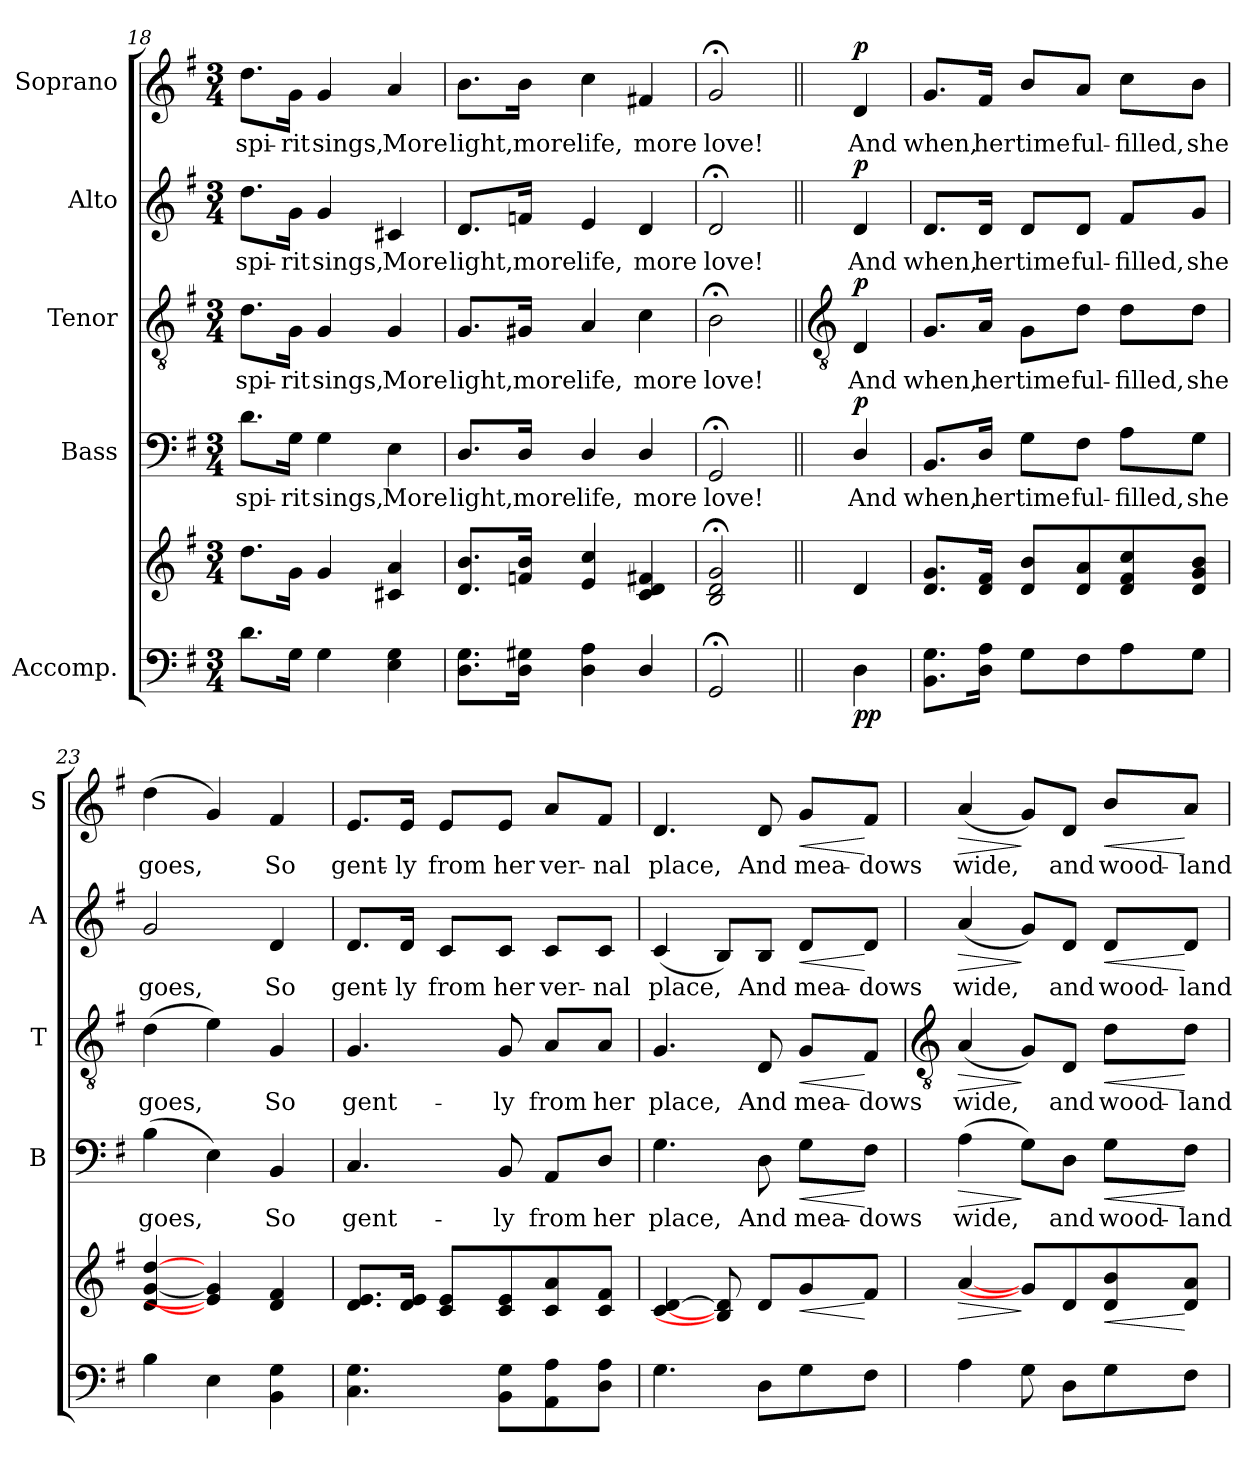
**kern	**kern	**dynam	**kern	**text	**dynam	**kern	**text	**dynam	**kern	**text	**dynam	**kern	**text	**dynam
*part5	*part5	*part5	*part4	*part4	*part4	*part3	*part3	*part3	*part2	*part2	*part2	*part1	*part1	*part1
*staff6	*staff5	*staff5/6	*staff4	*staff4	*staff4	*staff3	*staff3	*staff3	*staff2	*staff2	*staff2	*staff1	*staff1	*staff1
*I"Accomp.	*	*	*I"Bass	*	*	*I"Tenor	*	*	*I"Alto	*	*	*I"Soprano	*	*
*	*	*	*I'B	*	*	*I'T	*	*	*I'A	*	*	*I'S	*	*
*clefF4	*clefG2	*	*clefF4	*	*	*clefGv2	*	*	*clefG2	*	*	*clefG2	*	*
*k[f#]	*k[f#]	*	*k[f#]	*	*	*k[f#]	*	*	*k[f#]	*	*	*k[f#]	*	*
*G:	*G:	*	*G:	*	*	*G:	*	*	*G:	*	*	*G:	*	*
*M3/4	*M3/4	*	*M3/4	*	*	*M3/4	*	*	*M3/4	*	*	*M3/4	*	*
=18	=18	=18	=18	=18	=18	=18	=18	=18	=18	=18	=18	=18	=18	=18
!	!	!	!	!LO:LY:b	!	!	!LO:LY:b	!	!	!LO:LY:b	!	!	!LO:LY:b	!
8.dL	8.ddL	.	8.d\L	spi-	.	8.d\L	spi-	.	8.dd\L	spi-	.	8.dd\L	spi-	.
!	!	!	!	!LO:LY:b	!	!	!LO:LY:b	!	!	!LO:LY:b	!	!	!LO:LY:b	!
16GJ	16gJ	.	16G\Jk	-rit	.	16G\Jk	-rit	.	16g\Jk	-rit	.	16g\Jk	-rit	.
!	!	!	!	!LO:LY:b	!	!	!LO:LY:b	!	!	!LO:LY:b	!	!	!LO:LY:b	!
4G	4g	.	4G	sings,	.	4G	sings,	.	4g	sings,	.	4g	sings,	.
!	!	!	!	!LO:LY:b	!	!	!LO:LY:b	!	!	!LO:LY:b	!	!	!LO:LY:b	!
4E 4G	4c#X 4a	.	4E	More	.	4G	More	.	4c#X	More	.	4a	More	.
=19	=19	=19	=19	=19	=19	=19	=19	=19	=19	=19	=19	=19	=19	=19
!	!	!	!	!LO:LY:b	!	!	!LO:LY:b	!	!	!LO:LY:b	!	!	!LO:LY:b	!
8.D\ 8.G\L	8.d 8.bL	.	8.D/L	light,	.	8.G/L	light,	.	8.d/L	light,	.	8.b\L	light,	.
!	!	!	!	!LO:LY:b	!	!	!LO:LY:b	!	!	!LO:LY:b	!	!	!LO:LY:b	!
16D\ 16G#X\J	16fn 16bJ	.	16D/Jk	more	.	16G#X/Jk	more	.	16fn/Jk	more	.	16b\Jk	more	.
!	!	!	!	!LO:LY:b	!	!	!LO:LY:b	!	!	!LO:LY:b	!	!	!LO:LY:b	!
4D\ 4A\	4e 4cc	.	4D/	life,	.	4A	life,	.	4e	life,	.	4cc	life,	.
!	!	!	!	!LO:LY:b	!	!	!LO:LY:b	!	!	!LO:LY:b	!	!	!LO:LY:b	!
4D/	4c 4d 4f#X	.	4D/	more	.	4c	more	.	4d	more	.	4f#X	more	.
=20	=20	=20	=20	=20	=20	=20	=20	=20	=20	=20	=20	=20	=20	=20
!	!	!	!	!LO:LY:b	!	!	!LO:LY:b	!	!	!LO:LY:b	!	!	!LO:LY:b	!
2GG;<	2B;< 2d;< 2g;<	.	2GG;<	love!	.	2B;<	love!	.	2d;<	love!	.	2g;<	love!	.
!!LO:LB:g=z
=21||	=21||	=21||	=21||	=21||	=21||	=21||	=21||	=21||	=21||	=21||	=21||	=21||	=21||	=21||
*	*	*	*	*	*	*clefGv2	*	*	*	*	*	*	*	*
!	!	!LO:DY:b=2	!	!LO:LY:b	!	!	!LO:LY:b	!	!	!LO:LY:b	!	!	!LO:LY:b	!
!	!	!LO:DY:n=1:b	!	!	!LO:DY:b	!	!	!LO:DY:b	!	!	!LO:DY:b	!	!	!LO:DY:b
4D\	4d/	p p	4D/	And	p	4D/	And	p	4d	And	p	4d/	And	p
=22	=22	=22	=22	=22	=22	=22	=22	=22	=22	=22	=22	=22	=22	=22
!	!	!	!	!LO:LY:b	!	!	!LO:LY:b	!	!	!LO:LY:b	!	!	!LO:LY:b	!
8.BB 8.GL	8.d 8.gL	.	8.BB/L	when,	.	8.G/L	when,	.	8.d/L	when,	.	8.g/L	when,	.
!	!	!	!	!LO:LY:b	!	!	!LO:LY:b	!	!	!LO:LY:b	!	!	!LO:LY:b	!
16D 16AJ	16d 16f#J	.	16D/Jk	her	.	16A/Jk	her	.	16d/Jk	her	.	16f#/Jk	her	.
!	!	!	!	!LO:LY:b	!	!	!LO:LY:b	!	!	!LO:LY:b	!	!	!LO:LY:b	!
8GL	8d 8bL	.	8G\L	time	.	8G\L	time	.	8d/L	time	.	8b/L	time	.
!	!	!	!	!LO:LY:b	!	!	!LO:LY:b	!	!	!LO:LY:b	!	!	!LO:LY:b	!
8F#	8d 8a	.	8F#\J	ful-	.	8d\J	ful-	.	8d/J	ful-	.	8a/J	ful-	.
!	!	!	!	!LO:LY:b	!	!	!LO:LY:b	!	!	!LO:LY:b	!	!	!LO:LY:b	!
8A	8d 8f# 8cc	.	8A\L	-filled,	.	8d\L	-filled,	.	8f#/L	-filled,	.	8cc\L	-filled,	.
!	!	!	!	!LO:LY:b	!	!	!LO:LY:b	!	!	!LO:LY:b	!	!	!LO:LY:b	!
8GJ	8d 8g 8bJ	.	8G\J	she	.	8d\J	she	.	8g/J	she	.	8b\J	she	.
=23	=23	=23	=23	=23	=23	=23	=23	=23	=23	=23	=23	=23	=23	=23
!	!	!	!	!LO:LY:b	!	!	!LO:LY:b	!	!	!LO:LY:b	!	!	!LO:LY:b	!
4B	[4d [4g [4dd	.	(>4B	goes,	.	(>4d	goes,	.	2g	goes,	.	(<4dd	goes,	.
4E	4e] 4g]	.	4E)	.	.	4e)	.	.	.	.	.	4g)	.	.
!	!	!	!	!LO:LY:b	!	!	!LO:LY:b	!	!	!LO:LY:b	!	!	!LO:LY:b	!
4BB\ 4G\	4d 4f#	.	4BB/	So	.	4G/	So	.	4d	So	.	4f#	So	.
=24	=24	=24	=24	=24	=24	=24	=24	=24	=24	=24	=24	=24	=24	=24
!	!	!	!	!LO:LY:b	!	!	!LO:LY:b	!	!	!LO:LY:b	!	!	!LO:LY:b	!
4.C\ 4.G\	8.d 8.eL	.	4.C/	gent-	.	4.G/	gent-	.	8.d/L	gent-	.	8.e/L	gent-	.
!	!	!	!	!	!	!	!	!	!	!LO:LY:b	!	!	!LO:LY:b	!
.	16d 16eJ	.	.	.	.	.	.	.	16d/Jk	-ly	.	16e/Jk	-ly	.
!	!	!	!	!	!	!	!	!	!	!LO:LY:b	!	!	!LO:LY:b	!
.	8c 8eL	.	.	.	.	.	.	.	8c/L	from	.	8e/L	from	.
!	!	!	!	!LO:LY:b	!	!	!LO:LY:b	!	!	!LO:LY:b	!	!	!LO:LY:b	!
8BB 8GL	8c 8e	.	8BB	-ly	.	8G	-ly	.	8c/J	her	.	8e/J	her	.
!	!	!	!	!LO:LY:b	!	!	!LO:LY:b	!	!	!LO:LY:b	!	!	!LO:LY:b	!
8AA 8A	8c 8a	.	8AA/L	from	.	8A/L	from	.	8c/L	ver-	.	8a/L	ver-	.
!	!	!	!	!LO:LY:b	!	!	!LO:LY:b	!	!	!LO:LY:b	!	!	!LO:LY:b	!
8D 8AJ	8c 8f#J	.	8D/J	her	.	8A/J	her	.	8c/J	-nal	.	8f#/J	-nal	.
=25	=25	=25	=25	=25	=25	=25	=25	=25	=25	=25	=25	=25	=25	=25
!	!	!	!	!LO:LY:b	!	!	!LO:LY:b	!	!	!LO:LY:b	!	!	!LO:LY:b	!
4.G	[4c [4d	.	4.G	place,	.	4.G	place,	.	(<4c	place,	.	4.d	place,	.
.	8B] 8d]	.	.	.	.	.	.	.	8B/L)	.	.	.	.	.
!	!	!	!	!LO:LY:b	!	!	!LO:LY:b	!	!	!LO:LY:b	!	!	!LO:LY:b	!
8DL	8dL	.	8D	And	.	8D	And	.	8B/J	And	.	8d	And	.
!	!	!LO:HP:b	!	!LO:LY:b	!LO:HP:b	!	!LO:LY:b	!LO:HP:b	!	!LO:LY:b	!LO:HP:b	!	!LO:LY:b	!LO:HP:b
8G	8g	<	8G\L	mea-	<	8G/L	mea-	<	8d/L	mea-	<	8g/L	mea-	<
!	!	!	!	!LO:LY:b	!	!	!LO:LY:b	!	!	!LO:LY:b	!	!	!LO:LY:b	!
8F#J	8f#J	[	8F#\J	-dows	[	8F#/J	-dows	[	8d/J	-dows	[	8f#/J	-dows	[
!!LO:LB:g=z
=26	=26	=26	=26	=26	=26	=26	=26	=26	=26	=26	=26	=26	=26	=26
*	*	*	*	*	*	*clefGv2	*	*	*	*	*	*	*	*
!	!	!LO:HP:b	!	!LO:LY:b	!LO:HP:b	!	!LO:LY:b	!LO:HP:b	!	!LO:LY:b	!LO:HP:b	!	!LO:LY:b	!LO:HP:b
4A	[4a	>	(>4A	wide,	>	(<4A	wide,	>	(<4a	wide,	>	(<4a	wide,	>
8G	8gL]	]	8G\L)	.	]	8G/L)	.	]	8g/L)	.	]	8g/L)	.	]
!	!	!	!	!LO:LY:b	!	!	!LO:LY:b	!	!	!LO:LY:b	!	!	!LO:LY:b	!
8DL	8d	.	8D\J	and	.	8D/J	and	.	8d/J	and	.	8d/J	and	.
!	!	!LO:HP:b	!	!LO:LY:b	!LO:HP:b	!	!LO:LY:b	!LO:HP:b	!	!LO:LY:b	!LO:HP:b	!	!LO:LY:b	!LO:HP:b
8G	8d 8b	<	8G\L	wood-	<	8d\L	wood-	<	8d/L	wood-	<	8b/L	wood-	<
!	!	!	!	!LO:LY:b	!	!	!LO:LY:b	!	!	!LO:LY:b	!	!	!LO:LY:b	!
8F#J	8d 8aJ	[	8F#\J	-land	[	8d\J	-land	[	8d/J	-land	[	8a/J	-land	[
=	=	=	=	=	=	=	=	=	=	=	=	=	=	=
*-	*-	*-	*-	*-	*-	*-	*-	*-	*-	*-	*-	*-	*-	*-
